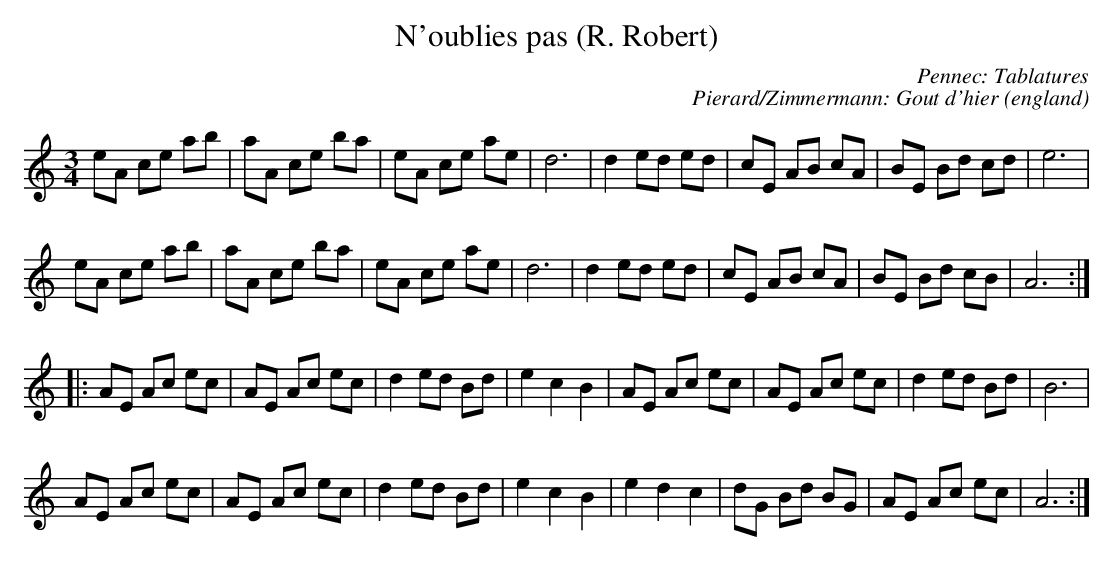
X:1
T:N'oublies pas (R. Robert)
O:england
C:Pennec: Tablatures
C:Pierard/Zimmermann: Gout d'hier
M:3/4
L:1/8
K:C
eA ce ab|aA ce ba|eA ce ae|d6|\
d2 ed ed|cE AB cA|BE Bd cd|e6|
eA ce ab|aA ce ba|eA ce ae|d6|\
d2 ed ed|cE AB cA|BE Bd cB|A6:|
|:AE Ac ec|AE Ac ec|d2 ed Bd|e2c2B2|\
AE Ac ec|AE Ac ec|d2 ed Bd|B6|
AE Ac ec|AE Ac ec|d2 ed Bd|e2c2B2|\
e2d2c2|dG Bd BG|AE Ac ec|A6:|
